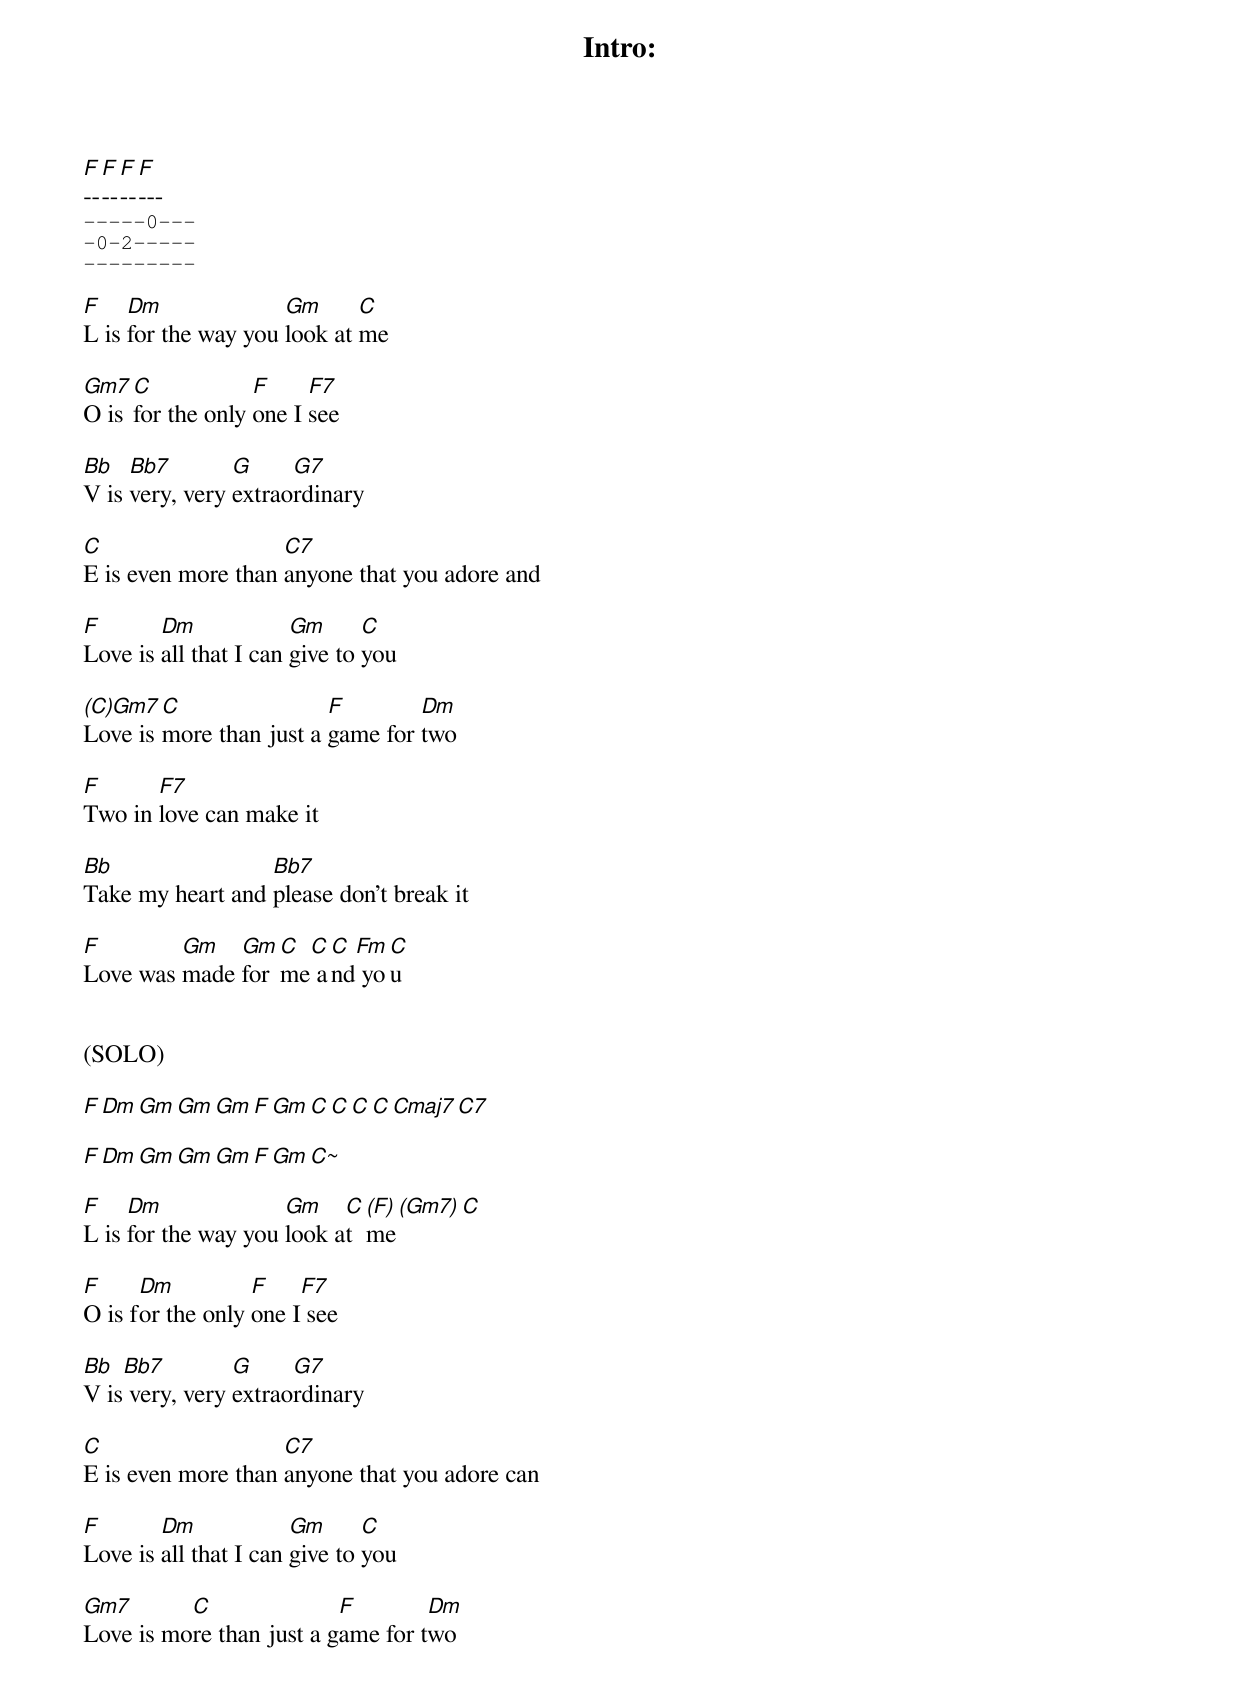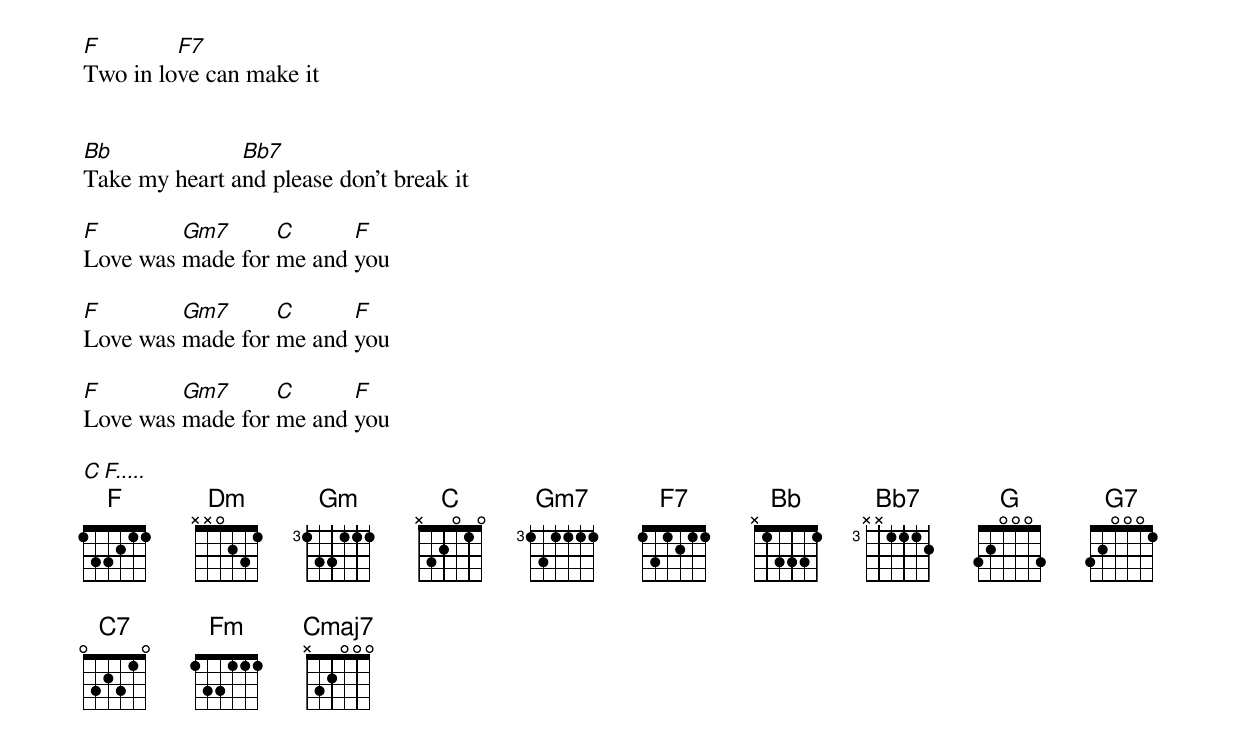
Intro:

F F F F
---------
-----0---
-0-2-----
---------

F    Dm              Gm      C
L is for the way you look at me

Gm7  C            F     F7
O is for the only one I see

Bb   Bb7        G     G7
V is very, very extraordinary

C                   C7
E is even more than anyone that you adore and

F       Dm             Gm      C
Love is all that I can give to you

(C)Gm7  C                F        Dm
Love is more than just a game for two

F      F7
Two in love can make it

Bb                Bb7
Take my heart and please don't break it

F        Gm   Gm  C C C Fm C
Love was made for me and you


(SOLO)

F    Dm    Gm Gm Gm  F Gm C C C C Cmaj7 C7

F    Dm    Gm Gm Gm F Gm C~

F    Dm              Gm    C (F) (Gm7) C
L is for the way you look at me

F     Dm          F    F7
O is for the only one I see

Bb  Bb7         G     G7
V is very, very extraordinary

C                   C7
E is even more than anyone that you adore can

F       Dm             Gm      C
Love is all that I can give to you

Gm7       C               F        Dm
Love is more than just a game for two

F        F7
Two in love can make it


Bb             Bb7
Take my heart and please don't break it

F        Gm7      C      F
Love was made for me and you

F        Gm7      C      F
Love was made for me and you

F        Gm7      C      F
Love was made for me and you

C     F.....
